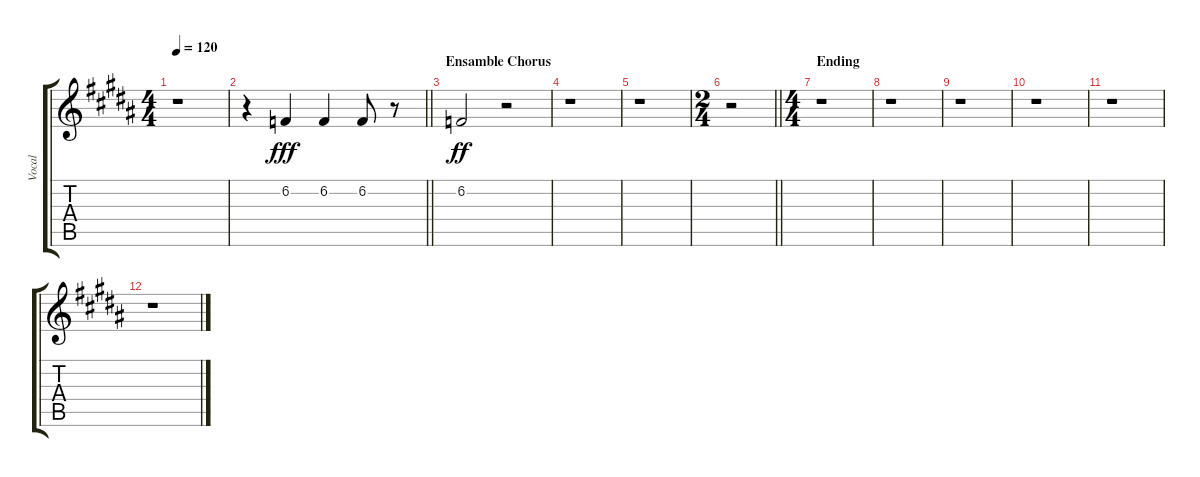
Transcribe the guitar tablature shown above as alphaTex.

\track ("Vocal" "Vocal") {instrument altosax}
\staff {score tabs}
\tuning (E4 B3 G3 D3 A2 E2) {hide}
\ts (4 4)
\tempo 120
\clef g2
\ks b
r.1{dy fff} |
\barLineRight lightlight
r.4 6.2.4 6.2.4 6.2.8 r.8 |
\section ("" "Ensamble Chorus")
6.2.2{dy ff} r.2 |
r.1 |
r.1 |
\ts (2 4)
\barLineRight lightlight
r.2 |
\ts (4 4)
\section ("" "Ending")
r.1 |
r.1 |
r.1 |
r.1 |
r.1 |
r.1
